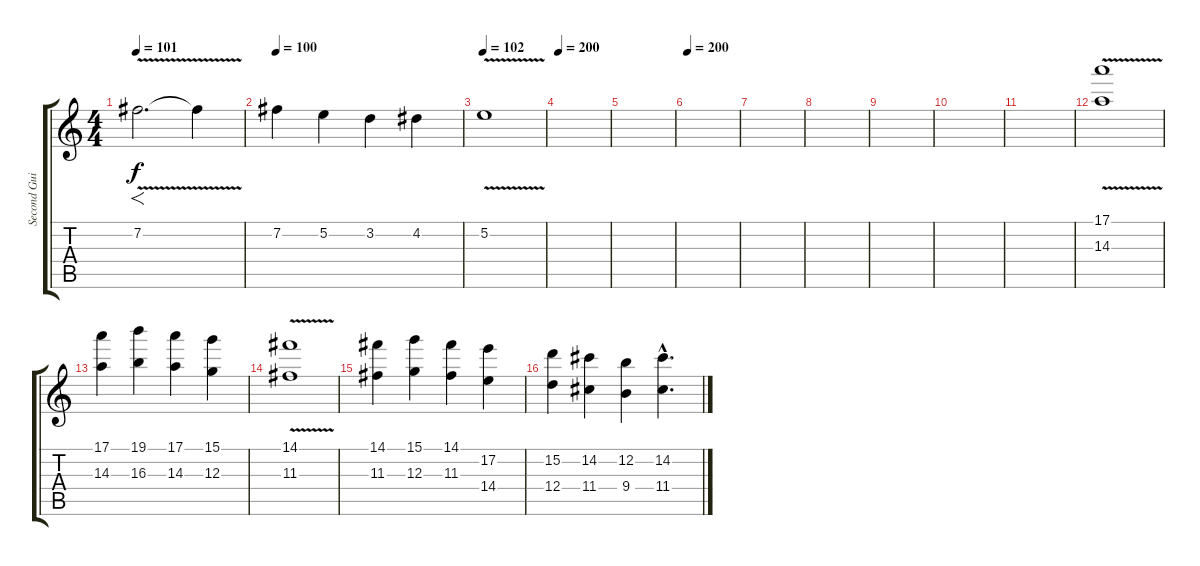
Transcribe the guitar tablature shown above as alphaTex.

\track ("Second Guitar" "Second Gui") {instrument overdrivenguitar}
\staff {score tabs}
\tuning (E4 B3 G3 D3 A2 E2) {hide}
\ts (4 4)
\tempo 101
\clef g2
\ks c
7.2{v}.2{f d dy f} 7.2{t}.4 |
\tempo 100
7.2.4 5.2.4 3.2.4 4.2.4 |
\tempo 102
5.2{v}.1 |
\tempo 200
|
|
\tempo 200
|
|
|
|
|
|
(17.1{v} 14.3).1 |
(17.1 14.3).4 (19.1 16.3).4 (17.1 14.3).4 (15.1 12.3).4 |
(14.1{v} 11.3).1 |
(14.1 11.3).4 (15.1 12.3).4 (14.1 11.3).4 (17.2 14.4).4 |
(15.2 12.4).4 (14.2 11.4).4 (12.2 9.4).4 (14.2{hac} 11.4{hac}).4{d}
